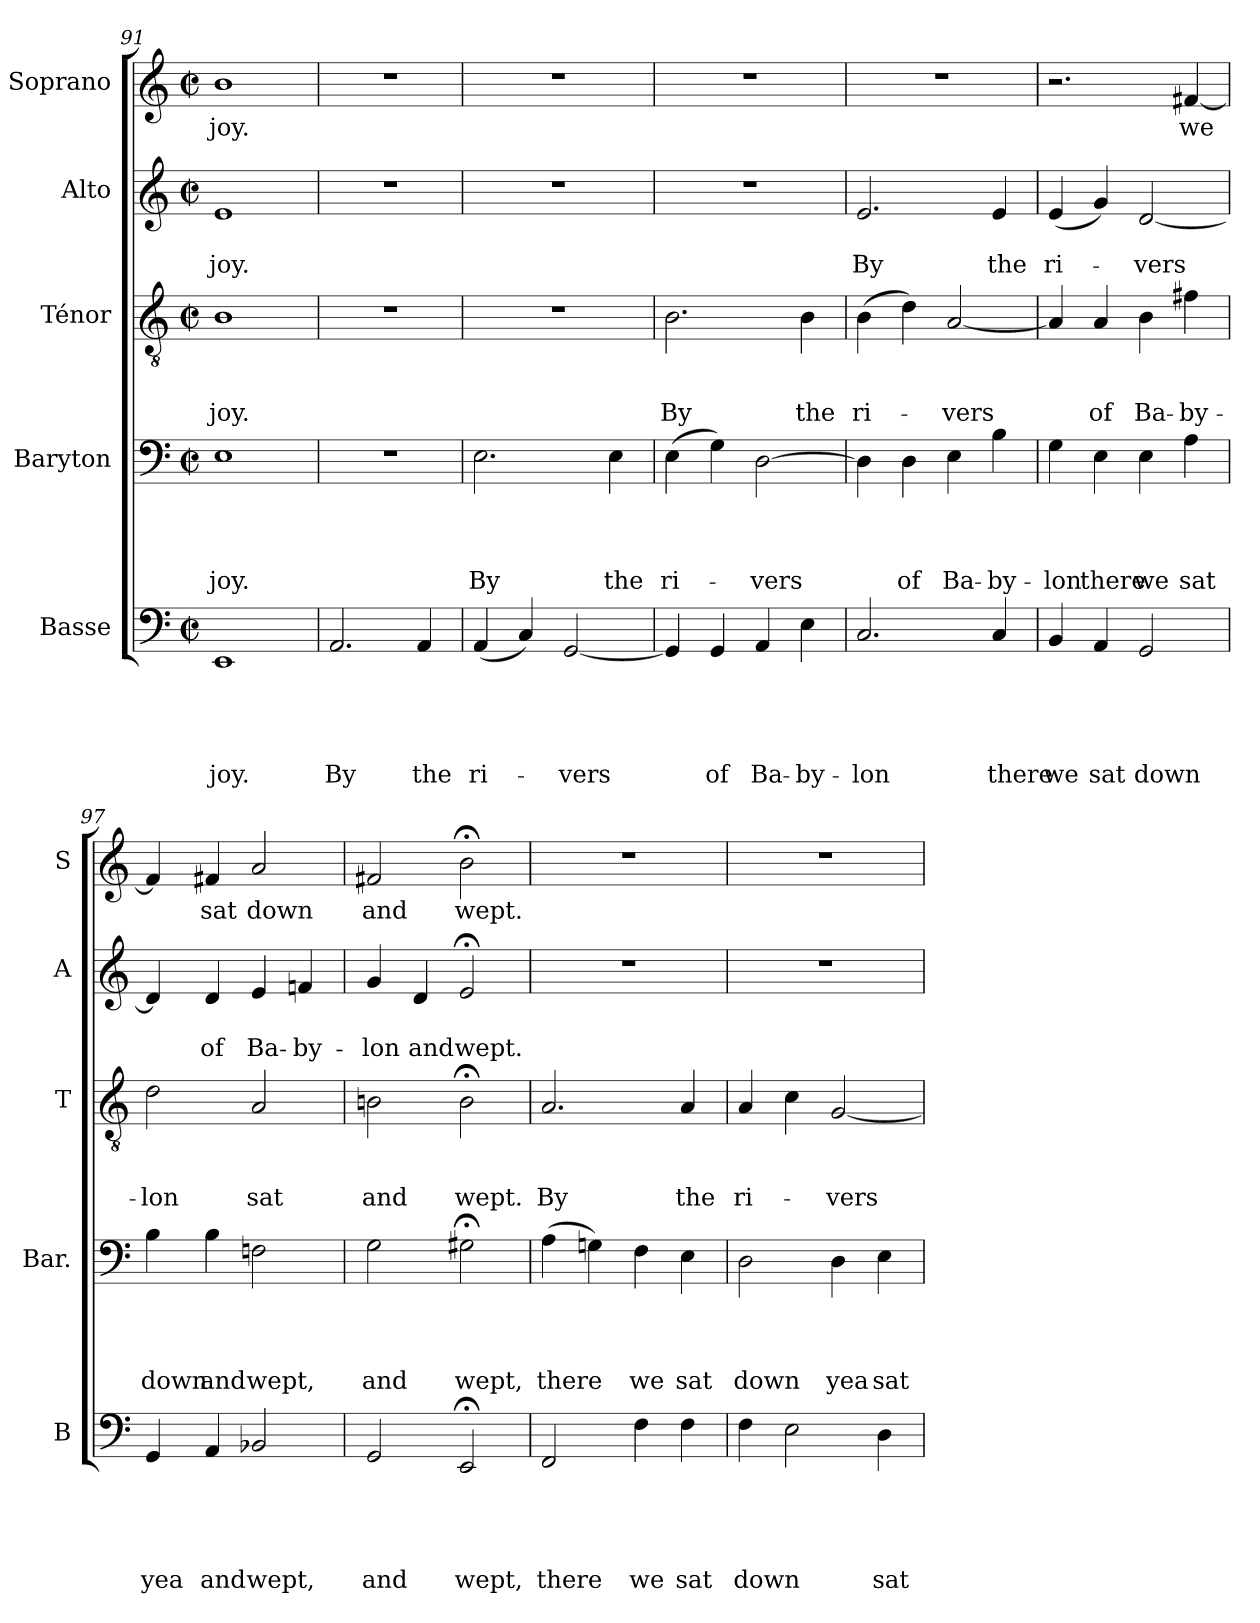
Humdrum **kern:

**kern	**text	**text	**text	**text	**text	**kern	**text	**text	**text	**text	**kern	**text	**text	**text	**kern	**text	**text	**kern	**text
*part5	*part5	*part5	*part5	*part5	*part5	*part4	*part4	*part4	*part4	*part4	*part3	*part3	*part3	*part3	*part2	*part2	*part2	*part1	*part1
*staff5	*staff5	*staff5	*staff5	*staff5	*staff5	*staff4	*staff4	*staff4	*staff4	*staff4	*staff3	*staff3	*staff3	*staff3	*staff2	*staff2	*staff2	*staff1	*staff1
*I"Basse	*	*	*	*	*	*I"Baryton	*	*	*	*	*I"Ténor	*	*	*	*I"Alto	*	*	*I"Soprano	*
*I'B	*	*	*	*	*	*I'Bar.	*	*	*	*	*I'T	*	*	*	*I'A	*	*	*I'S	*
*clefF4	*	*	*	*	*	*clefF4	*	*	*	*	*clefGv2	*	*	*	*clefG2	*	*	*clefG2	*
*k[]	*	*	*	*	*	*k[]	*	*	*	*	*k[]	*	*	*	*k[]	*	*	*k[]	*
*C:	*	*	*	*	*	*C:	*	*	*	*	*C:	*	*	*	*C:	*	*	*C:	*
*M2/2	*	*	*	*	*	*M2/2	*	*	*	*	*M2/2	*	*	*	*M2/2	*	*	*M2/2	*
*met(c|)	*	*	*	*	*	*met(c|)	*	*	*	*	*met(c|)	*	*	*	*met(c|)	*	*	*met(c|)	*
=91	=91	=91	=91	=91	=91	=91	=91	=91	=91	=91	=91	=91	=91	=91	=91	=91	=91	=91	=91
!	!	!	!	!	!LO:LY:b	!	!	!	!	!LO:LY:b	!	!	!	!LO:LY:b	!	!	!LO:LY:b	!	!LO:LY:b
1EE	.	.	.	.	joy.	1E	.	.	.	joy.	1B	.	.	joy.	1e	.	joy.	1b	joy.
!!LO:LB:g=z
=92	=92	=92	=92	=92	=92	=92	=92	=92	=92	=92	=92	=92	=92	=92	=92	=92	=92	=92	=92
!	!	!	!	!	!LO:LY:b	!	!	!	!	!	!	!	!	!	!	!	!	!	!
2.AA/	.	.	.	.	By	1r	.	.	.	.	1r	.	.	.	1r	.	.	1r	.
!	!	!	!	!	!LO:LY:b	!	!	!	!	!	!	!	!	!	!	!	!	!	!
4AA/	.	.	.	.	the	.	.	.	.	.	.	.	.	.	.	.	.	.	.
=93	=93	=93	=93	=93	=93	=93	=93	=93	=93	=93	=93	=93	=93	=93	=93	=93	=93	=93	=93
!	!	!	!	!	!LO:LY:b	!	!	!	!	!LO:LY:b	!	!	!	!	!	!	!	!	!
(<4AA/	.	.	.	.	ri-	2.E\	.	.	.	By	1r	.	.	.	1r	.	.	1r	.
4C/)	.	.	.	.	.	.	.	.	.	.	.	.	.	.	.	.	.	.	.
!	!	!	!	!	!LO:LY:b	!	!	!	!	!	!	!	!	!	!	!	!	!	!
[<2GG/	.	.	.	.	-vers	.	.	.	.	.	.	.	.	.	.	.	.	.	.
!	!	!	!	!	!	!	!	!	!	!LO:LY:b	!	!	!	!	!	!	!	!	!
.	.	.	.	.	.	4E\	.	.	.	the	.	.	.	.	.	.	.	.	.
=94	=94	=94	=94	=94	=94	=94	=94	=94	=94	=94	=94	=94	=94	=94	=94	=94	=94	=94	=94
!	!	!	!	!	!	!	!	!	!	!LO:LY:b	!	!	!	!LO:LY:b	!	!	!	!	!
4GG/]	.	.	.	.	.	(>4E\	.	.	.	ri-	2.B\	.	.	By	1r	.	.	1r	.
!	!	!	!	!	!LO:LY:b	!	!	!	!	!	!	!	!	!	!	!	!	!	!
4GG/	.	.	.	.	of	4G\)	.	.	.	.	.	.	.	.	.	.	.	.	.
!	!	!	!	!	!LO:LY:b	!	!	!	!	!LO:LY:b	!	!	!	!	!	!	!	!	!
4AA/	.	.	.	.	Ba-	[>2D\	.	.	.	-vers	.	.	.	.	.	.	.	.	.
!	!	!	!	!	!LO:LY:b	!	!	!	!	!	!	!	!	!LO:LY:b	!	!	!	!	!
4E\	.	.	.	.	-by-	.	.	.	.	.	4B\	.	.	the	.	.	.	.	.
=95	=95	=95	=95	=95	=95	=95	=95	=95	=95	=95	=95	=95	=95	=95	=95	=95	=95	=95	=95
!	!	!	!	!	!LO:LY:b	!	!	!	!	!	!	!	!	!LO:LY:b	!	!	!LO:LY:b	!	!
2.C/	.	.	.	.	-lon	4D\]	.	.	.	.	(>4B\	.	.	ri-	2.e/	.	By	1r	.
!	!	!	!	!	!	!	!	!	!	!LO:LY:b	!	!	!	!	!	!	!	!	!
.	.	.	.	.	.	4D\	.	.	.	of	4d\)	.	.	.	.	.	.	.	.
!	!	!	!	!	!	!	!	!	!	!LO:LY:b	!	!	!	!LO:LY:b	!	!	!	!	!
.	.	.	.	.	.	4E\	.	.	.	Ba-	[<2A/	.	.	-vers	.	.	.	.	.
!	!	!	!	!	!LO:LY:b	!	!	!	!	!LO:LY:b	!	!	!	!	!	!	!LO:LY:b	!	!
4C/	.	.	.	.	there	4B\	.	.	.	-by-	.	.	.	.	4e/	.	the	.	.
=96	=96	=96	=96	=96	=96	=96	=96	=96	=96	=96	=96	=96	=96	=96	=96	=96	=96	=96	=96
!	!	!	!	!	!LO:LY:b	!	!	!	!	!LO:LY:b	!	!	!	!	!	!	!LO:LY:b	!	!
4BB/	.	.	.	.	we	4G\	.	.	.	-lon	4A/]	.	.	.	(<4e/	.	ri-	2.r	.
!	!	!	!	!	!LO:LY:b	!	!	!	!	!LO:LY:b	!	!	!	!LO:LY:b	!	!	!	!	!
4AA/	.	.	.	.	sat	4E\	.	.	.	there	4A/	.	.	of	4g/)	.	.	.	.
!	!	!	!	!	!LO:LY:b	!	!	!	!	!LO:LY:b	!	!	!	!LO:LY:b	!	!	!LO:LY:b	!	!
2GG/	.	.	.	.	down	4E\	.	.	.	we	4B\	.	.	Ba-	[<2d/	.	-vers	.	.
!	!	!	!	!	!	!	!	!	!	!LO:LY:b	!	!	!	!LO:LY:b	!	!	!	!	!LO:LY:b
.	.	.	.	.	.	4A\	.	.	.	sat	4f#X\	.	.	-by-	.	.	.	[<4f#X/	we
=97	=97	=97	=97	=97	=97	=97	=97	=97	=97	=97	=97	=97	=97	=97	=97	=97	=97	=97	=97
!	!	!	!	!	!LO:LY:b	!	!	!	!	!LO:LY:b	!	!	!	!LO:LY:b	!	!	!	!	!
4GG/	.	.	.	.	yea	4B\	.	.	.	down	2d\	.	.	-lon	4d/]	.	.	4f#/]	.
!	!	!	!	!	!LO:LY:b	!	!	!	!	!LO:LY:b	!	!	!	!	!	!	!LO:LY:b	!	!LO:LY:b
4AA/	.	.	.	.	and	4B\	.	.	.	and	.	.	.	.	4d/	.	of	4f#X/	sat
!	!	!	!	!	!LO:LY:b	!	!	!	!	!LO:LY:b	!	!	!	!LO:LY:b	!	!	!LO:LY:b	!	!LO:LY:b
2BB-X/	.	.	.	.	wept,	2Fni\	.	.	.	wept,	2A/	.	.	sat	4e/	.	Ba-	2a/	down
!	!	!	!	!	!	!	!	!	!	!	!	!	!	!	!	!	!LO:LY:b	!	!
.	.	.	.	.	.	.	.	.	.	.	.	.	.	.	4fni/	.	-by-	.	.
=98	=98	=98	=98	=98	=98	=98	=98	=98	=98	=98	=98	=98	=98	=98	=98	=98	=98	=98	=98
!	!	!	!	!	!LO:LY:b	!	!	!	!	!LO:LY:b	!	!	!	!LO:LY:b	!	!	!LO:LY:b	!	!LO:LY:b
2GG/	.	.	.	.	and	2G\	.	.	.	and	2Bni\	.	.	and	4g/	.	-lon	2f#X/	and
!	!	!	!	!	!	!	!	!	!	!	!	!	!	!	!	!	!LO:LY:b	!	!
.	.	.	.	.	.	.	.	.	.	.	.	.	.	.	4d/	.	and	.	.
!	!	!	!	!	!LO:LY:b	!	!	!	!	!LO:LY:b	!	!	!	!LO:LY:b	!	!	!LO:LY:b	!	!LO:LY:b
2EE;/	.	.	.	.	wept,	2G#X;<\	.	.	.	wept,	2B;<\	.	.	wept.	2e;/	.	wept.	2b;<\	wept.
=99	=99	=99	=99	=99	=99	=99	=99	=99	=99	=99	=99	=99	=99	=99	=99	=99	=99	=99	=99
!	!	!	!	!	!LO:LY:b	!	!	!	!	!LO:LY:b	!	!	!	!LO:LY:b	!	!	!	!	!
2FF/	.	.	.	.	there	(>4A\	.	.	.	there	2.A/	.	.	By	1r	.	.	1r	.
.	.	.	.	.	.	4Gni\)	.	.	.	.	.	.	.	.	.	.	.	.	.
!	!	!	!	!	!LO:LY:b	!	!	!	!	!LO:LY:b	!	!	!	!	!	!	!	!	!
4F\	.	.	.	.	we	4F\	.	.	.	we	.	.	.	.	.	.	.	.	.
!	!	!	!	!	!LO:LY:b	!	!	!	!	!LO:LY:b	!	!	!	!LO:LY:b	!	!	!	!	!
4F\	.	.	.	.	sat	4E\	.	.	.	sat	4A/	.	.	the	.	.	.	.	.
!!LO:LB:g=z
=100	=100	=100	=100	=100	=100	=100	=100	=100	=100	=100	=100	=100	=100	=100	=100	=100	=100	=100	=100
!	!	!	!	!	!LO:LY:b	!	!	!	!	!LO:LY:b	!	!	!	!LO:LY:b	!	!	!	!	!
4F\	.	.	.	.	down	2D\	.	.	.	down	4A/	.	.	ri-	1r	.	.	1r	.
2E\	.	.	.	.	.	.	.	.	.	.	4c\	.	.	.	.	.	.	.	.
!	!	!	!	!	!	!	!	!	!	!LO:LY:b	!	!	!	!LO:LY:b	!	!	!	!	!
.	.	.	.	.	.	4D\	.	.	.	yea	[<2G/	.	.	-vers	.	.	.	.	.
!	!	!	!	!	!LO:LY:b	!	!	!	!	!LO:LY:b	!	!	!	!	!	!	!	!	!
4D\	.	.	.	.	sat	4E\	.	.	.	sat	.	.	.	.	.	.	.	.	.
=	=	=	=	=	=	=	=	=	=	=	=	=	=	=	=	=	=	=	=
*-	*-	*-	*-	*-	*-	*-	*-	*-	*-	*-	*-	*-	*-	*-	*-	*-	*-	*-	*-
